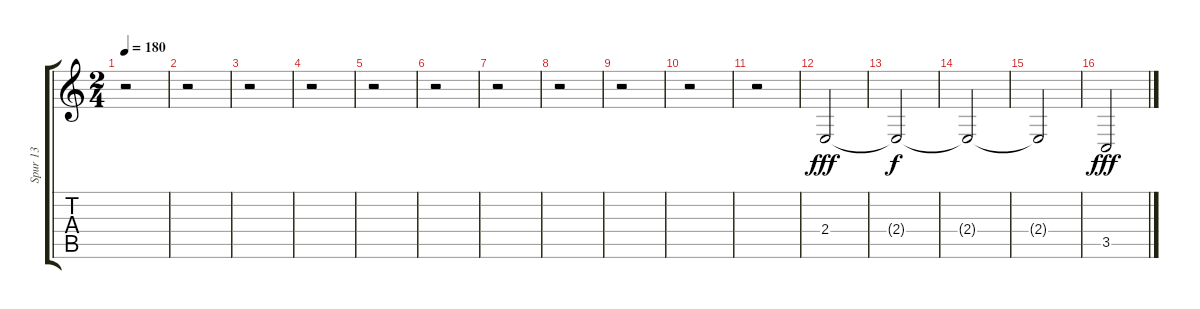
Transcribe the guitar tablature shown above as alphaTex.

\track ("Spur 13" "Spur 13") {instrument synthbrass2}
\staff {score tabs}
\tuning (E4 B3 G3 D3 A2 E2) {hide}
\ts (2 4)
\tempo 180
\clef g2
\ks c
r.2{dy fff instrument synthbrass2} |
r.2 |
r.2 |
r.2 |
r.2 |
r.2 |
r.2 |
r.2 |
r.2 |
r.2 |
r.2 |
2.4.2{volume 9 balance 8} |
2.4{t}.2{dy f} |
2.4{t}.2 |
2.4{t}.2 |
3.5.2{dy fff}
